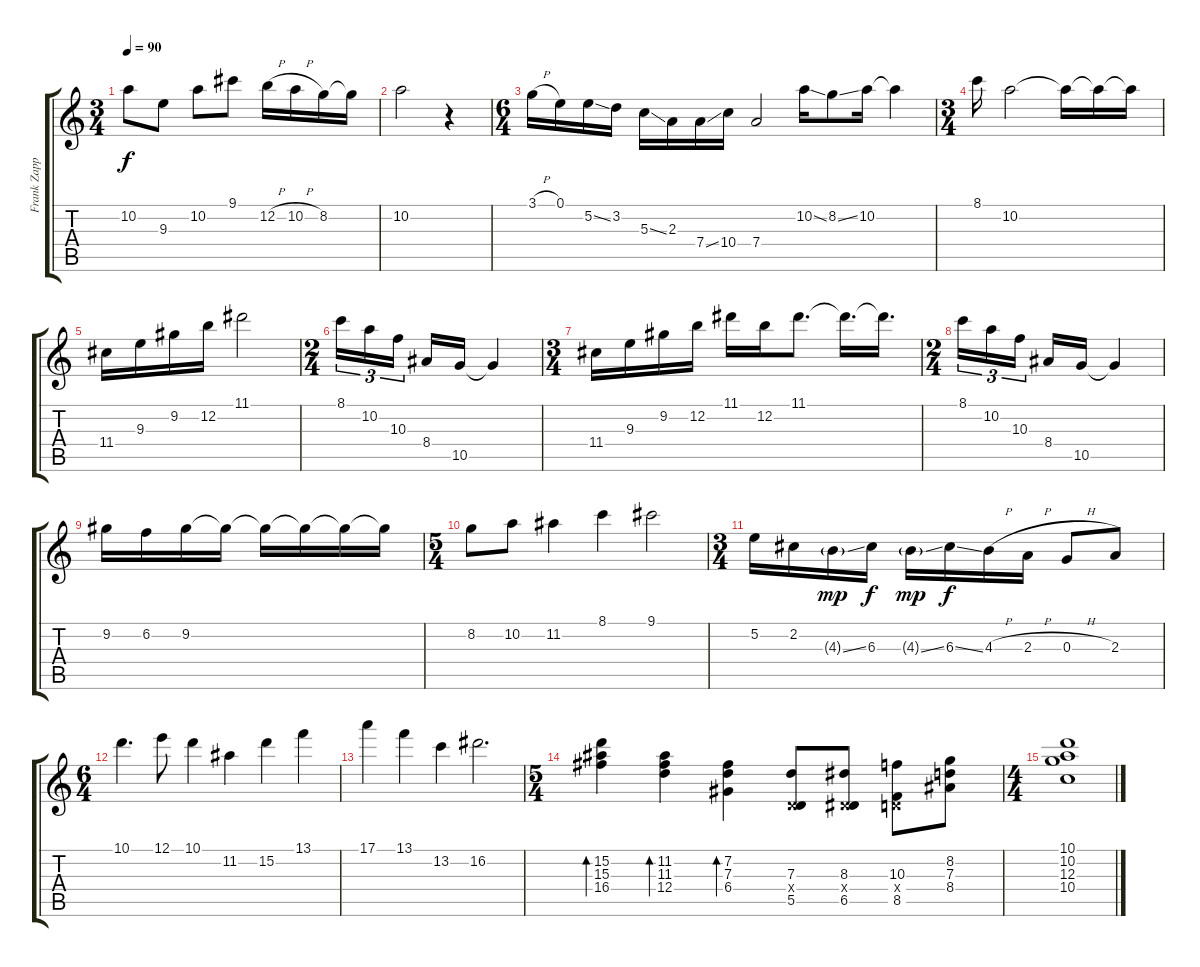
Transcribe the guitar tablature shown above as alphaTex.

\track ("Frank Zappa" "Frank Zapp") {instrument electricguitarclean}
\staff {score tabs}
\tuning (E4 B3 G3 D3 A2 E2) {hide}
\ts (3 4)
\tempo 90
\clef g2
\ks c
10.2.8{dy f} 9.3.8 10.2.8 9.1.8 12.2{h}.16 10.2{h}.16 8.2.16 8.2{t}.16 |
10.2.2 r.4 |
\ts (6 4)
3.1{h}.16 0.1.16 5.2{ss}.16 3.2.16 5.3{ss}.16 2.3.16 7.4{ss}.16 10.4.16 7.4.2 10.2{ss}.16 8.2{ss}.8 10.2.16 10.2{t}.4 |
\ts (3 4)
8.1.16 10.2.2 10.2{t}.16 10.2{t}.16 10.2{t}.16 |
11.4.16 9.3.16 9.2.16 12.2.16 11.1.2 |
\ts (2 4)
8.1.16{tu (3 2)} 10.2.16{tu (3 2)} 10.3.16{tu (3 2) beam splitsecondary} 8.4.16 10.5.16 10.5{t}.4 |
\ts (3 4)
11.4.16 9.3.16 9.2.16 12.2.16 11.1.16 12.2.16 11.1.8{d} 11.1{t}.16{d} 11.1{t}.16{d} |
\ts (2 4)
8.1.16{tu (3 2)} 10.2.16{tu (3 2)} 10.3.16{tu (3 2) beam splitsecondary} 8.4.16 10.5.16 10.5{t}.4 |
9.2.16 6.2.16 9.2.16 9.2{t}.16 9.2{t}.16 9.2{t}.16 9.2{t}.16 9.2{t}.16 |
\ts (5 4)
8.2.8 10.2.8 11.2.4 8.1.4 9.1.2 |
\ts (3 4)
5.2.16 2.2.16 4.3{ss g}.16{dy mp} 6.3.16{dy f} 4.3{ss g}.16{dy mp} 6.3{ss}.16{dy f} 4.3{h}.16 2.3{h}.16 0.3{h}.8 2.3.8 |
\ts (6 4)
10.1.4{d} 12.1.8 10.1.4 11.2.4 15.2.4 13.1.4 |
17.1.4 13.1.4 13.2.4 16.2.2{d} |
\ts (5 4)
(15.2 15.3 16.4).4{bd 480} (11.2 11.3 12.4).4{bd 480} (7.2 7.3 6.4).4{bd 480} (7.3 0.4{x} 5.5).8 (8.3 0.4{x} 6.5).8 (10.3 0.4{x} 8.5).8 (8.2 7.3 8.4).8 |
\ts (4 4)
(10.1 10.2 12.3 10.4).1
